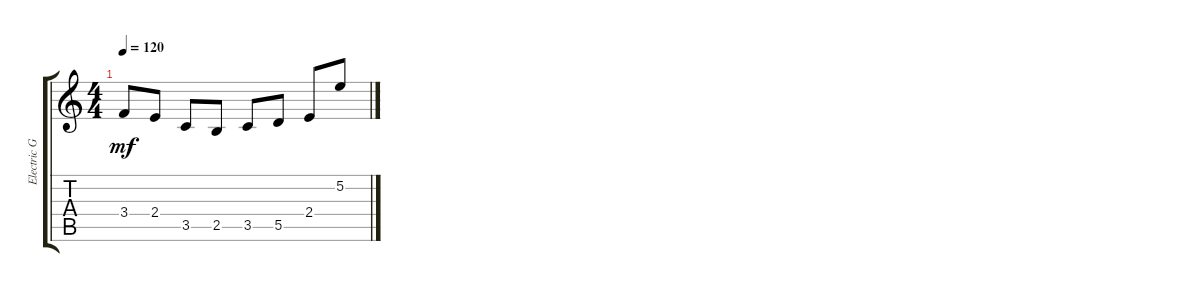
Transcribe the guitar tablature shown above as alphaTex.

\track ("Electric Guitar" "Electric G") {instrument distortionguitar}
\staff {score tabs}
\tuning (E4 B3 G3 D3 A2 E2) {hide}
\ts (4 4)
\tempo 120
\clef g2
\ks c
3.4.8{dy mf instrument distortionguitar} 2.4.8 3.5.8 2.5.8 3.5.8 5.5.8 2.4.8 5.2.8
